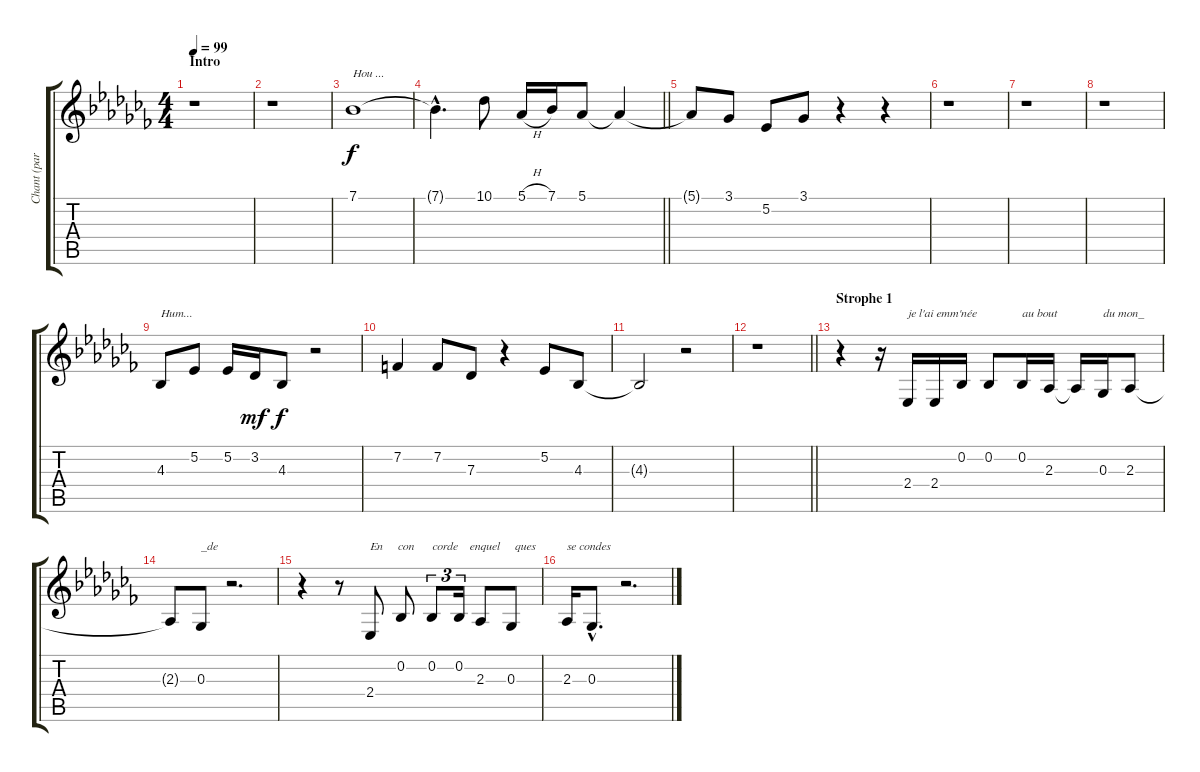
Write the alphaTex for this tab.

\track ("Chant (paroles)" "Chant (par") {instrument harmonica}
\staff {score tabs}
\tuning (Eb4 Bb3 Gb3 Db3 Ab2 Eb2) {hide}
\ts (4 4)
\section ("" "Intro")
\tempo 99
\clef g2
\ks cb
r.1{dy f instrument harmonica} |
r.1 |
7.1.1{txt "Hou ..."} |
\barLineRight lightlight
7.1{hac t}.4{d} 10.1.8 5.1{h}.16 7.1.16 5.1.8 5.1{t}.4 |
5.1{t}.8 3.1.8 5.2.8 3.1.8 r.4 r.4 |
r.1 |
r.1 |
r.1 |
4.3.8{txt "Hum..."} 5.2.8 5.2.16 3.2.16{dy mf} 4.3.8{dy f} r.2 |
7.2.4 7.2.8 7.3.8 r.4 5.2.8 4.3.8 |
4.3{t}.2 r.2 |
\barLineRight lightlight
r.1 |
\section ("" "Strophe 1")
r.4 r.16 2.4.16{txt "je l'ai emm'née"} 2.4.16 0.2.16 0.2.8 0.2.16{txt "au bout "} 2.3.16 2.3{t}.16 0.3.16{txt "du mon_"} 2.3.8 |
2.3{t}.8 0.3.8{txt "_de"} r.2{d} |
r.4 r.8 2.4.8{txt "En     con      corde    en"} 0.2.8 0.2.8{tu (3 2)} 0.2.16{tu (3 2)} 2.3.8{txt "quel     ques "} 0.3.8 |
2.3.16{txt "se condes"} 0.3{hac}.8{d} r.2{d}
